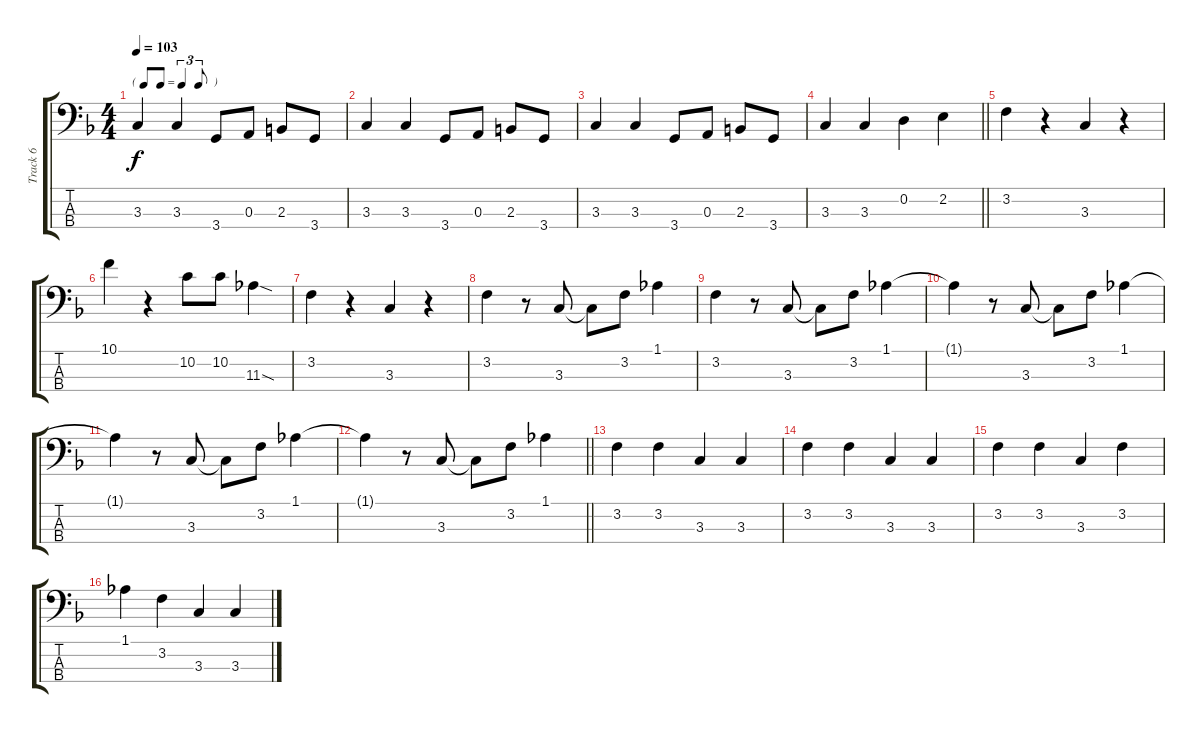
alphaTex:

\track ("Track 6" "Track 6") {instrument electricbassfinger}
\staff {score tabs}
\tuning (G2 D2 A1 E1) {hide}
\ts (4 4)
\tf triplet8th
\tempo 103
\clef f4
\ks f
3.3.4{dy f} 3.3.4 3.4.8 0.3.8 2.3.8 3.4.8 |
3.3.4 3.3.4 3.4.8 0.3.8 2.3.8 3.4.8 |
3.3.4 3.3.4 3.4.8 0.3.8 2.3.8 3.4.8 |
\barLineRight lightlight
3.3.4 3.3.4 0.2.4 2.2.4 |
3.2.4 r.4 3.3.4 r.4 |
10.1.4 r.4 10.2.8 10.2.8 11.3{sod}.4 |
3.2.4 r.4 3.3.4 r.4 |
3.2.4 r.8 3.3.8 3.3{t}.8 3.2.8 1.1.4 |
3.2.4 r.8 3.3.8 3.3{t}.8 3.2.8 1.1.4 |
1.1{t}.4 r.8 3.3.8 3.3{t}.8 3.2.8 1.1.4 |
1.1{t}.4 r.8 3.3.8 3.3{t}.8 3.2.8 1.1.4 |
\barLineRight lightlight
1.1{t}.4 r.8 3.3.8 3.3{t}.8 3.2.8 1.1.4 |
3.2.4 3.2.4 3.3.4 3.3.4 |
3.2.4 3.2.4 3.3.4 3.3.4 |
3.2.4 3.2.4 3.3.4 3.2.4 |
1.1.4 3.2.4 3.3.4 3.3.4
